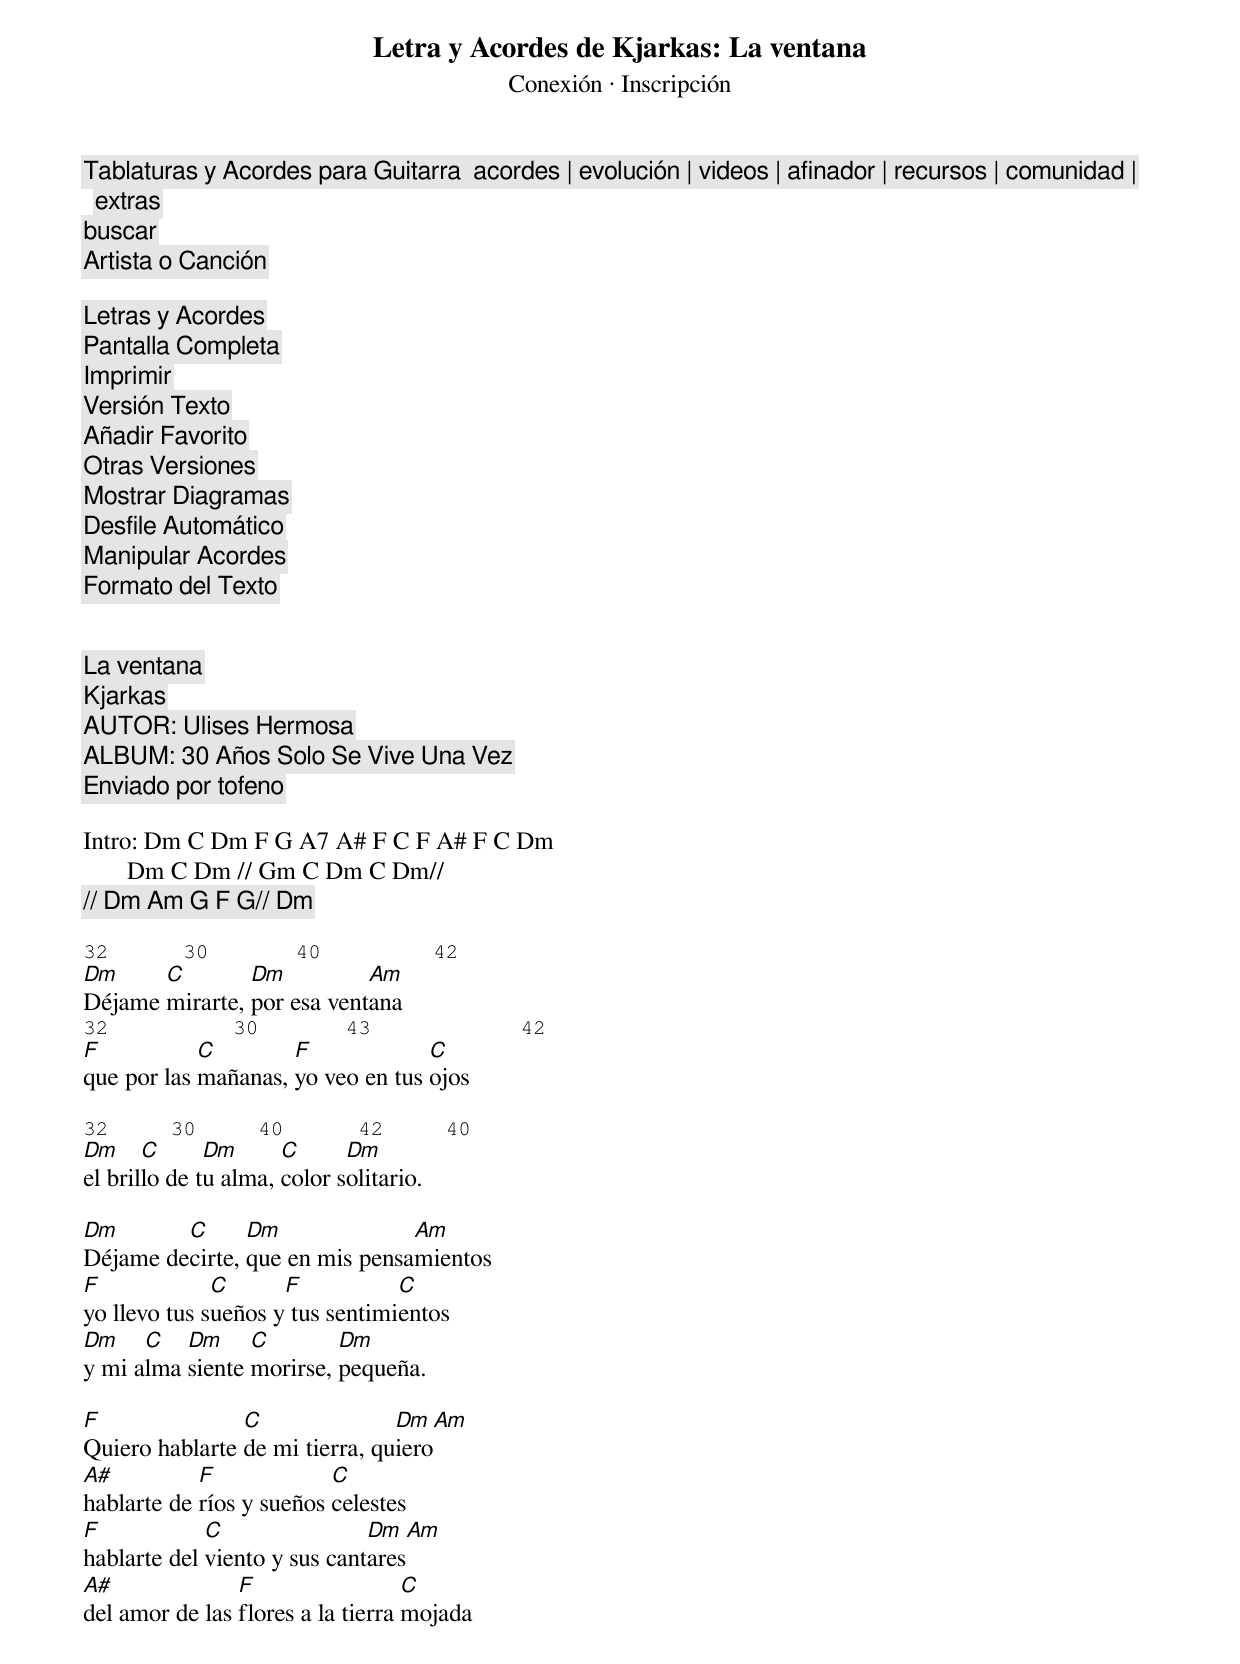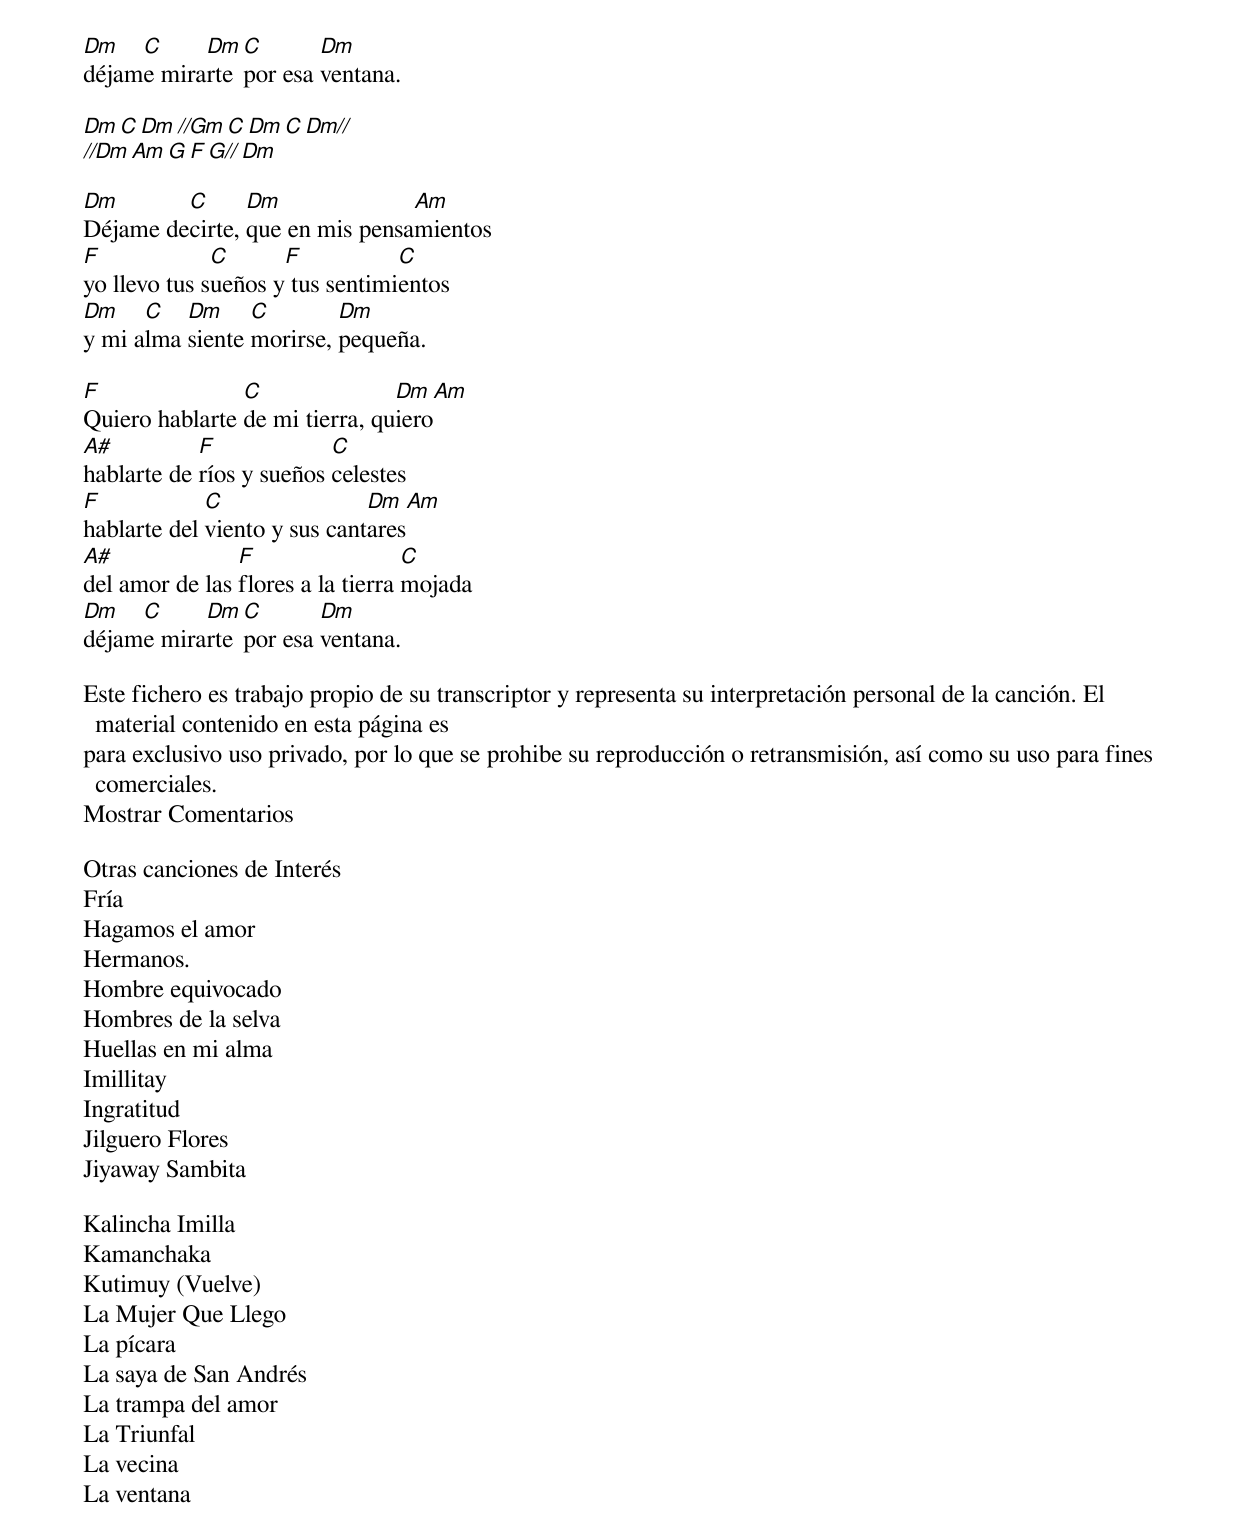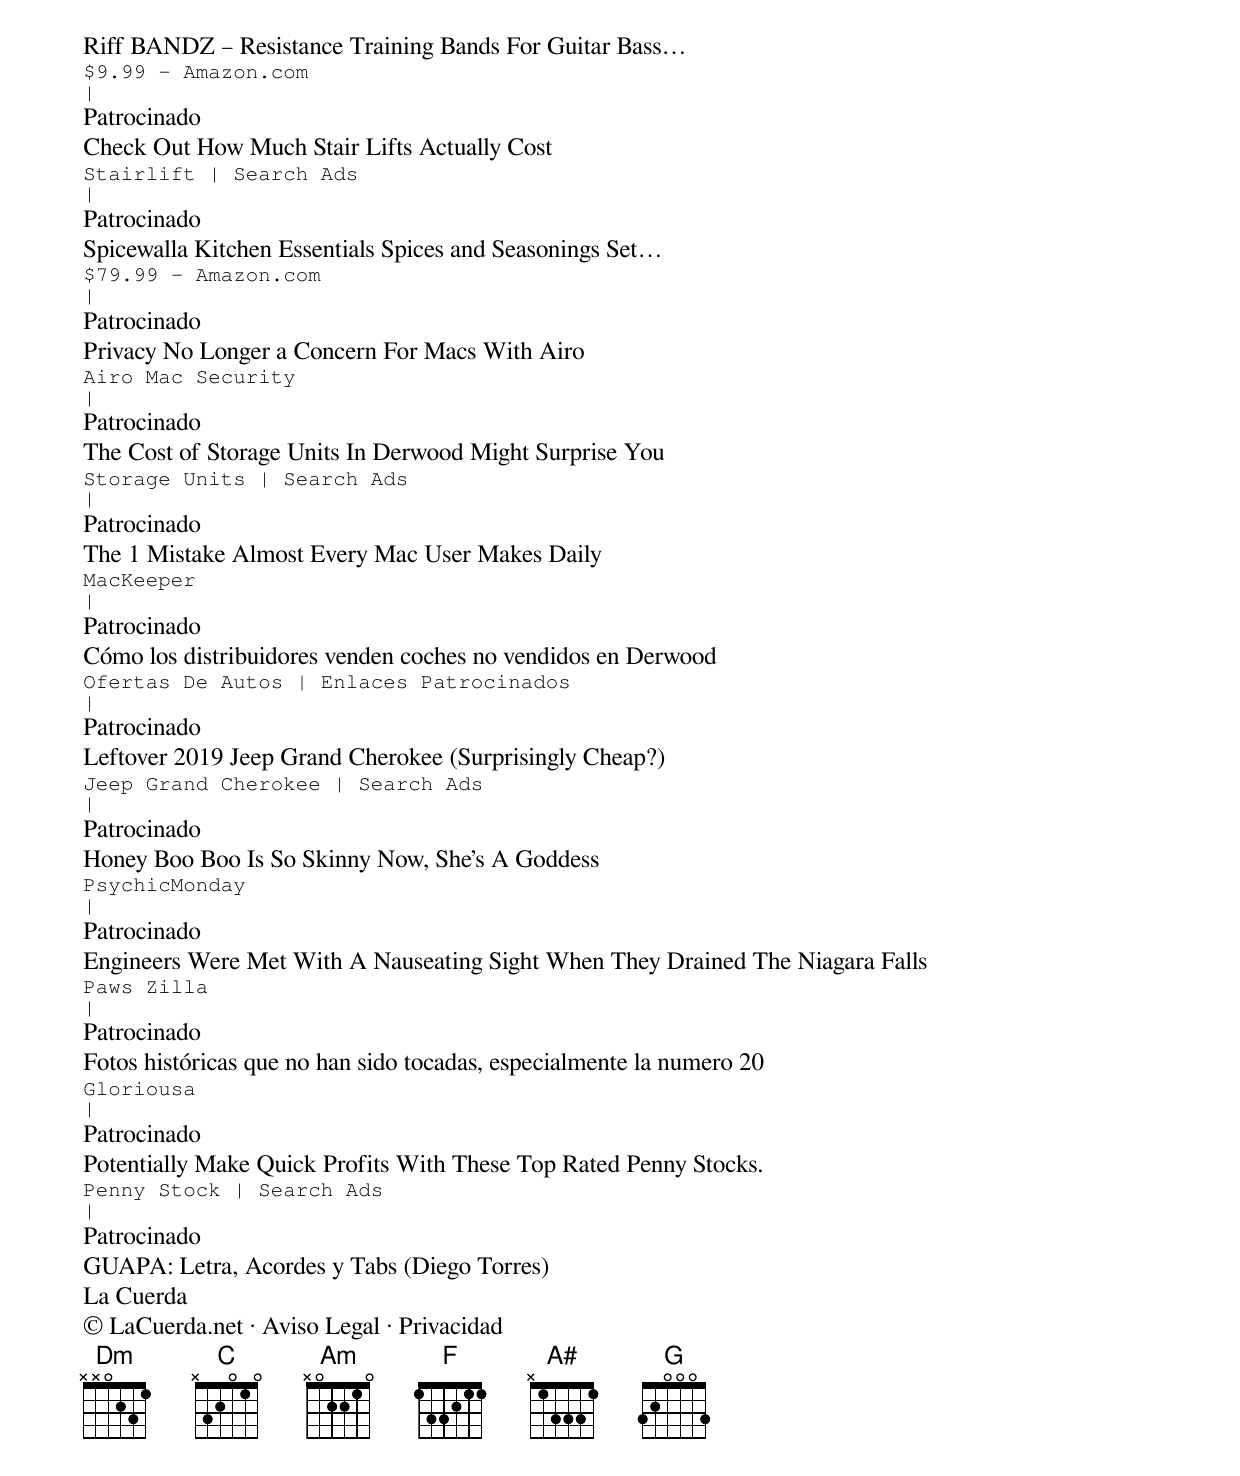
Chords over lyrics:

Letra y Acordes de Kjarkas: La ventana
Conexión · Inscripción
Tablaturas y Acordes para Guitarra  acordes | evolución | videos | afinador | recursos | comunidad | extras
buscar
Artista o Canción

Letras y Acordes
Pantalla Completa
Imprimir
Versión Texto
Añadir Favorito
Otras Versiones
Mostrar Diagramas
Desfile Automático
Manipular Acordes
Formato del Texto


La ventana
Kjarkas
AUTOR: Ulises Hermosa
ALBUM: 30 Años Solo Se Vive Una Vez
Enviado por tofeno

Intro: Dm C Dm F G A7 A# F C F A# F C Dm
       Dm C Dm // Gm C Dm C Dm//
       // Dm Am G F G// Dm

32      30       40         42
Dm     C        Dm          Am
Déjame mirarte, por esa ventana
32          30       43            42
F           C        F             C
que por las mañanas, yo veo en tus ojos

32     30     40      42     40
Dm     C      Dm      C      Dm
el brillo de tu alma, color solitario.

Dm       C      Dm              Am
Déjame decirte, que en mis pensamientos
F             C      F           C
yo llevo tus sueños y tus sentimientos
Dm    C   Dm     C        Dm
y mi alma siente morirse, pequeña.

F               C               Dm   Am
Quiero hablarte de mi tierra, quiero
A#          F             C
hablarte de ríos y sueños celestes
F            C                Dm   Am
hablarte del viento y sus cantares
A#              F                  C
del amor de las flores a la tierra mojada
Dm   C     Dm  C       Dm
déjame mirarte por esa ventana.

  Dm C Dm //Gm C Dm C Dm//
  //Dm Am G F G// Dm

Dm       C      Dm              Am
Déjame decirte, que en mis pensamientos
F             C      F           C
yo llevo tus sueños y tus sentimientos
Dm    C   Dm     C        Dm
y mi alma siente morirse, pequeña.

F               C               Dm   Am
Quiero hablarte de mi tierra, quiero
A#          F             C
hablarte de ríos y sueños celestes
F            C                Dm   Am
hablarte del viento y sus cantares
A#              F                  C
del amor de las flores a la tierra mojada
Dm   C     Dm  C       Dm
déjame mirarte por esa ventana.

Este fichero es trabajo propio de su transcriptor y representa su interpretación personal de la canción. El material contenido en esta página es
para exclusivo uso privado, por lo que se prohibe su reproducción o retransmisión, así como su uso para fines comerciales.
Mostrar Comentarios

Otras canciones de Interés
Fría
Hagamos el amor
Hermanos.
Hombre equivocado
Hombres de la selva
Huellas en mi alma
Imillitay
Ingratitud
Jilguero Flores
Jiyaway Sambita

Kalincha Imilla
Kamanchaka
Kutimuy (Vuelve)
La Mujer Que Llego
La pícara
La saya de San Andrés
La trampa del amor
La Triunfal
La vecina
La ventana

Riff BANDZ – Resistance Training Bands For Guitar Bass…
$9.99 - Amazon.com
|
Patrocinado
Check Out How Much Stair Lifts Actually Cost
Stairlift | Search Ads
|
Patrocinado
Spicewalla Kitchen Essentials Spices and Seasonings Set…
$79.99 - Amazon.com
|
Patrocinado
Privacy No Longer a Concern For Macs With Airo
Airo Mac Security
|
Patrocinado
The Cost of Storage Units In Derwood Might Surprise You
Storage Units | Search Ads
|
Patrocinado
The 1 Mistake Almost Every Mac User Makes Daily
MacKeeper
|
Patrocinado
Cómo los distribuidores venden coches no vendidos en Derwood
Ofertas De Autos | Enlaces Patrocinados
|
Patrocinado
Leftover 2019 Jeep Grand Cherokee (Surprisingly Cheap?)
Jeep Grand Cherokee | Search Ads
|
Patrocinado
Honey Boo Boo Is So Skinny Now, She's A Goddess
PsychicMonday
|
Patrocinado
Engineers Were Met With A Nauseating Sight When They Drained The Niagara Falls
Paws Zilla
|
Patrocinado
Fotos históricas que no han sido tocadas, especialmente la numero 20
Gloriousa
|
Patrocinado
Potentially Make Quick Profits With These Top Rated Penny Stocks.
Penny Stock | Search Ads
|
Patrocinado
GUAPA: Letra, Acordes y Tabs (Diego Torres)
La Cuerda
© LaCuerda.net · Aviso Legal · Privacidad
